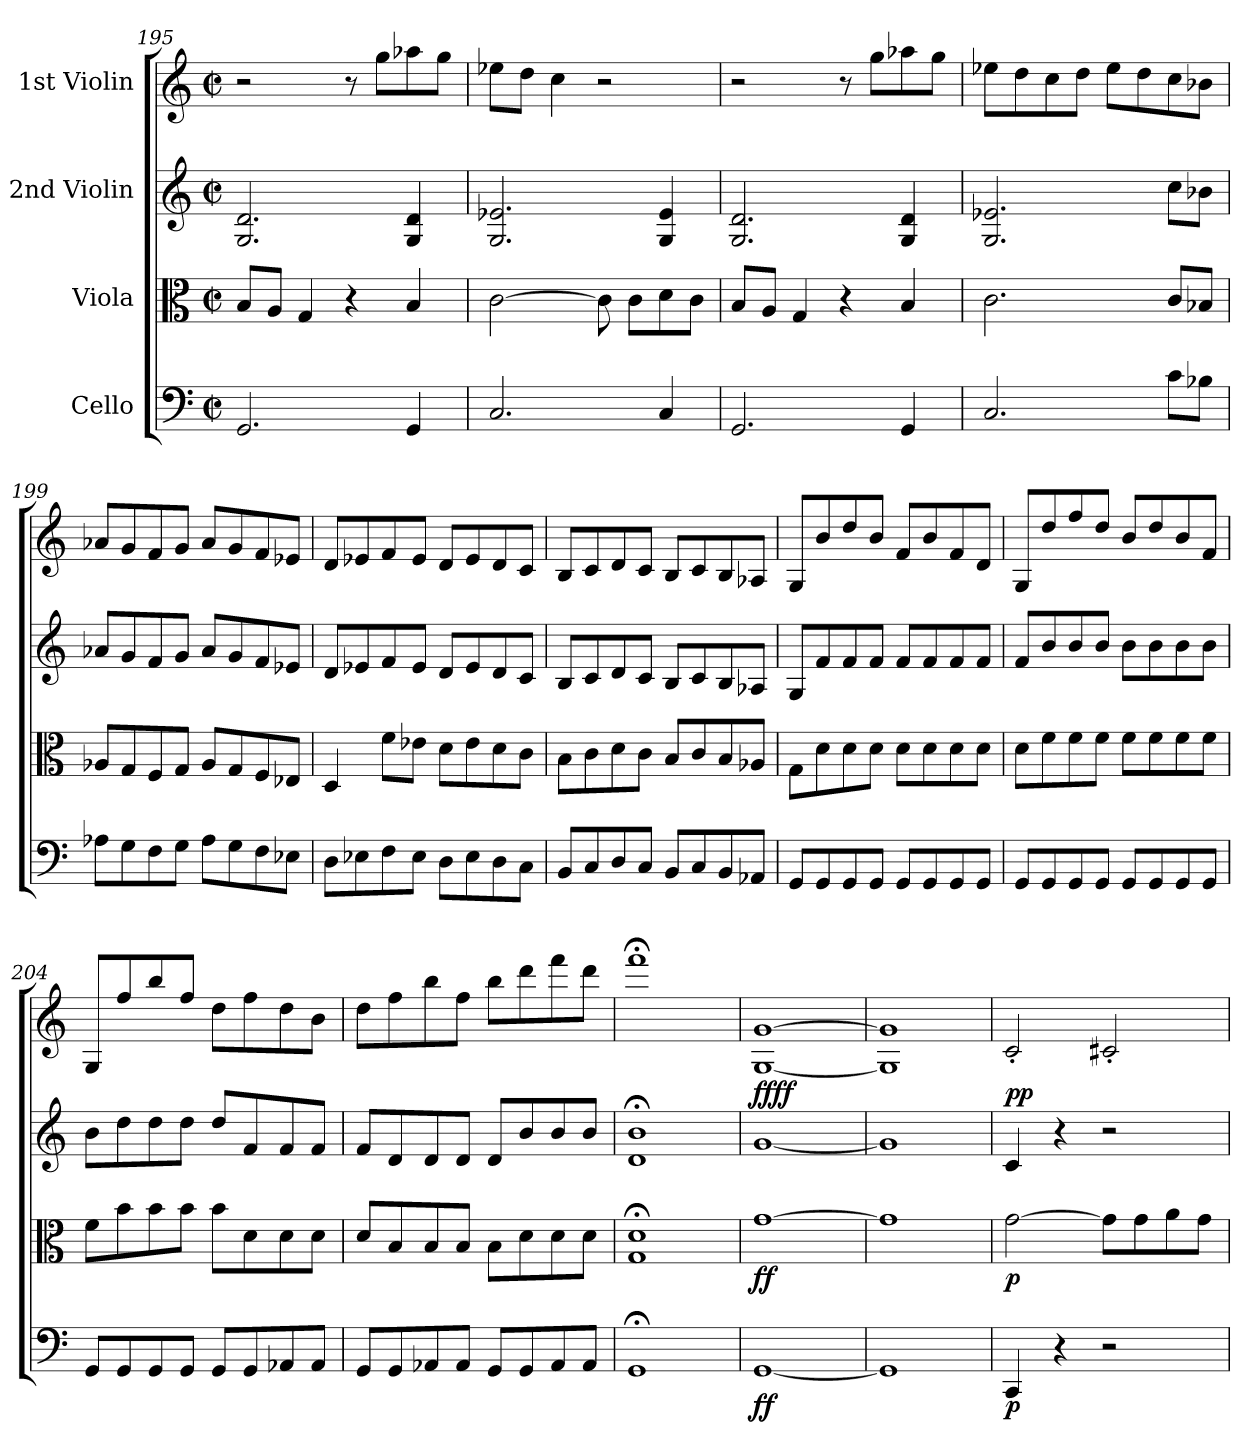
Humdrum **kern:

**kern	**dynam	**kern	**dynam	**kern	**dynam	**kern
*part4	*part4	*part3	*part3	*part2	*part2	*part1
*staff4	*staff4	*staff3	*staff3	*staff2	*staff2	*staff1
*I"Cello	*	*I"Viola	*	*I"2nd Violin	*	*I"1st Violin
*clefF4	*	*clefC3	*	*clefG2	*	*clefG2
*k[]	*	*k[]	*	*k[]	*	*k[]
*M2/2	*	*M2/2	*	*M2/2	*	*M2/2
*met(c|)	*	*met(c|)	*	*met(c|)	*	*met(c|)
=195	=195	=195	=195	=195	=195	=195
2.GG/	.	8B/L	.	2.G/ 2.d/	.	2r
.	.	8A/J	.	.	.	.
.	.	4G/	.	.	.	.
.	.	4r	.	.	.	8r
.	.	.	.	.	.	8gg\L
4GG/	.	4B/	.	4G/ 4d/	.	8aa-X\
.	.	.	.	.	.	8gg\J
=196	=196	=196	=196	=196	=196	=196
2.C/	.	[2c\	.	2.G/ 2.e-X/	.	8ee-X\L
.	.	.	.	.	.	8dd\J
.	.	.	.	.	.	4cc\
.	.	8c\]	.	.	.	2r
.	.	8c\L	.	.	.	.
4C/	.	8d\	.	4G/ 4e-/	.	.
.	.	8c\J	.	.	.	.
=197	=197	=197	=197	=197	=197	=197
2.GG/	.	8B/L	.	2.G/ 2.d/	.	2r
.	.	8A/J	.	.	.	.
.	.	4G/	.	.	.	.
.	.	4r	.	.	.	8r
.	.	.	.	.	.	8gg\L
4GG/	.	4B/	.	4G/ 4d/	.	8aa-X\
.	.	.	.	.	.	8gg\J
!!LO:PB:g=z
=198	=198	=198	=198	=198	=198	=198
2.C/	.	2.c\	.	2.G/ 2.e-X/	.	8ee-X\L
.	.	.	.	.	.	8dd\
.	.	.	.	.	.	8cc\
.	.	.	.	.	.	8dd\J
.	.	.	.	.	.	8ee-\L
.	.	.	.	.	.	8dd\
8c\L	.	8c/L	.	8cc\L	.	8cc\
8B-X\J	.	8B-X/J	.	8b-X\J	.	8b-X\J
=199	=199	=199	=199	=199	=199	=199
8A-X\L	.	8A-X/L	.	8a-X/L	.	8a-X/L
8G\	.	8G/	.	8g/	.	8g/
8F\	.	8F/	.	8f/	.	8f/
8G\J	.	8G/J	.	8g/J	.	8g/J
8A-\L	.	8A-/L	.	8a-/L	.	8a-/L
8G\	.	8G/	.	8g/	.	8g/
8F\	.	8F/	.	8f/	.	8f/
8E-X\J	.	8E-X/J	.	8e-X/J	.	8e-X/J
=200	=200	=200	=200	=200	=200	=200
8D\L	.	4D/	.	8d/L	.	8d/L
8E-X\	.	.	.	8e-X/	.	8e-X/
8F\	.	8f\L	.	8f/	.	8f/
8E-\J	.	8e-X\J	.	8e-/J	.	8e-/J
8D\L	.	8d\L	.	8d/L	.	8d/L
8E-\	.	8e-\	.	8e-/	.	8e-/
8D\	.	8d\	.	8d/	.	8d/
8C\J	.	8c\J	.	8c/J	.	8c/J
!!LO:LB:g=z
=201	=201	=201	=201	=201	=201	=201
8BB/L	.	8B\L	.	8B/L	.	8B/L
8C/	.	8c\	.	8c/	.	8c/
8D/	.	8d\	.	8d/	.	8d/
8C/J	.	8c\J	.	8c/J	.	8c/J
8BB/L	.	8B/L	.	8B/L	.	8B/L
8C/	.	8c/	.	8c/	.	8c/
8BB/	.	8B/	.	8B/	.	8B/
8AA-X/J	.	8A-X/J	.	8A-X/J	.	8A-X/J
=202	=202	=202	=202	=202	=202	=202
8GG/L	.	8G\L	.	8G/L	.	8G/L
8GG/	.	8d\	.	8f/	.	8b/
8GG/	.	8d\	.	8f/	.	8dd/
8GG/J	.	8d\J	.	8f/J	.	8b/J
8GG/L	.	8d\L	.	8f/L	.	8f/L
8GG/	.	8d\	.	8f/	.	8b/
8GG/	.	8d\	.	8f/	.	8f/
8GG/J	.	8d\J	.	8f/J	.	8d/J
=203	=203	=203	=203	=203	=203	=203
8GG/L	.	8d\L	.	8f/L	.	8G/L
8GG/	.	8f\	.	8b/	.	8dd/
8GG/	.	8f\	.	8b/	.	8ff/
8GG/J	.	8f\J	.	8b/J	.	8dd/J
8GG/L	.	8f\L	.	8b\L	.	8b/L
8GG/	.	8f\	.	8b\	.	8dd/
8GG/	.	8f\	.	8b\	.	8b/
8GG/J	.	8f\J	.	8b\J	.	8f/J
=204	=204	=204	=204	=204	=204	=204
8GG/L	.	8f\L	.	8b\L	.	8G/L
8GG/	.	8b\	.	8dd\	.	8ff/
8GG/	.	8b\	.	8dd\	.	8bb/
8GG/J	.	8b\J	.	8dd\J	.	8ff/J
8GG/L	.	8b\L	.	8dd/L	.	8dd\L
8GG/	.	8d\	.	8f/	.	8ff\
8AA-X/	.	8d\	.	8f/	.	8dd\
8AA-/J	.	8d\J	.	8f/J	.	8b\J
!!LO:LB:g=z
=205	=205	=205	=205	=205	=205	=205
8GG/L	.	8d/L	.	8f/L	.	8dd\L
8GG/	.	8B/	.	8d/	.	8ff\
8AA-X/	.	8B/	.	8d/	.	8bb\
8AA-/J	.	8B/J	.	8d/J	.	8ff\J
8GG/L	.	8B\L	.	8d/L	.	8bb\L
8GG/	.	8d\	.	8b/	.	8ddd\
8AA-/	.	8d\	.	8b/	.	8fff\
8AA-/J	.	8d\J	.	8b/J	.	8ddd\J
=206	=206	=206	=206	=206	=206	=206
1GG;<	.	1G;< 1d;<	.	1d;< 1b;<	.	1fff;<
=207	=207	=207	=207	=207	=207	=207
!	!LO:DY:b	!	!LO:DY:b	!	!LO:DY:a	!
!	!	!	!	!	!LO:DY:n=1:b	!
[1GG	ff	[1g	ff	[1g	ff ff	[1G [1g
=208	=208	=208	=208	=208	=208	=208
1GG]	.	1g]	.	1g]	.	1G] 1g]
=209	=209	=209	=209	=209	=209	=209
!	!LO:DY:b	!	!LO:DY:b	!	!LO:DY:b	!
!	!	!	!	!	!LO:DY:n=1:a	!
4CC/	p	[2g\	p	4c/	p p	2c'/
4r	.	.	.	4r	.	.
2r	.	8g\L]	.	2r	.	2c#X'/
.	.	8g\	.	.	.	.
.	.	8a\	.	.	.	.
.	.	8g\J	.	.	.	.
=	=	=	=	=	=	=
*-	*-	*-	*-	*-	*-	*-
